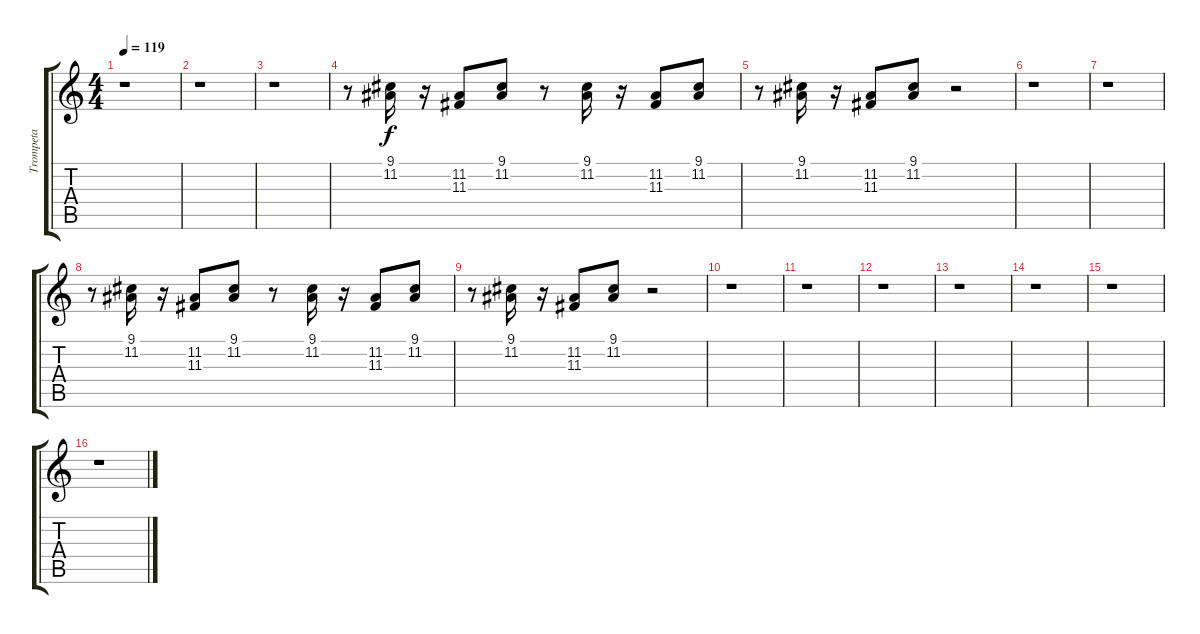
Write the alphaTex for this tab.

\track ("Trompeta" "Trompeta") {instrument trumpet}
\staff {score tabs}
\tuning (E4 B3 G3 D3 A2 E2) {hide}
\ts (4 4)
\tempo 119
\clef g2
\ks c
r.1{dy f} |
r.1 |
r.1 |
r.8 (9.1 11.2).16 r.16 (11.2 11.3).8 (9.1 11.2).8 r.8 (9.1 11.2).16 r.16 (11.2 11.3).8 (9.1 11.2).8 |
r.8 (9.1 11.2).16 r.16 (11.2 11.3).8 (9.1 11.2).8 r.2 |
r.1 |
r.1 |
r.8 (9.1 11.2).16 r.16 (11.2 11.3).8 (9.1 11.2).8 r.8 (9.1 11.2).16 r.16 (11.2 11.3).8 (9.1 11.2).8 |
r.8 (9.1 11.2).16 r.16 (11.2 11.3).8 (9.1 11.2).8 r.2 |
r.1 |
r.1 |
r.1 |
r.1 |
r.1 |
r.1 |
r.1
